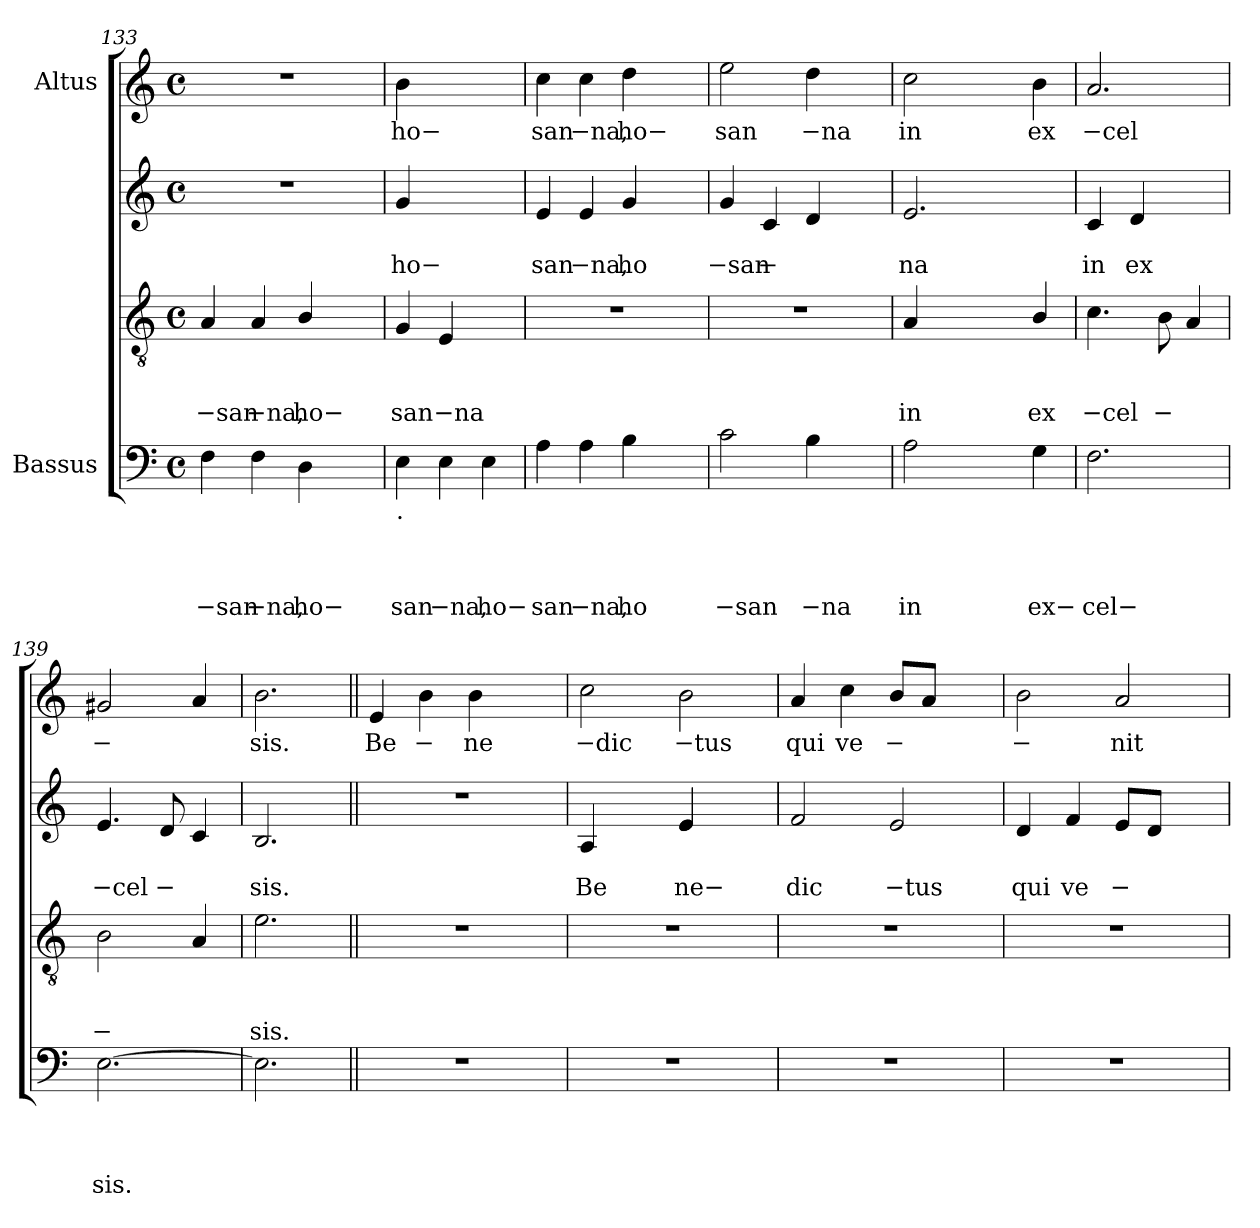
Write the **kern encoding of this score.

**kern	**text	**text	**text	**text	**kern	**text	**text	**text	**kern	**text	**text	**kern	**text
*part4	*part4	*part4	*part4	*part4	*part3	*part3	*part3	*part3	*part2	*part2	*part2	*part1	*part1
*staff4	*staff4	*staff4	*staff4	*staff4	*staff3	*staff3	*staff3	*staff3	*staff2	*staff2	*staff2	*staff1	*staff1
*I"Bassus	*	*	*	*	*	*	*	*	*	*	*	*I"Altus	*
*clefF4	*	*	*	*	*clefGv2	*	*	*	*clefG2	*	*	*clefG2	*
*k[]	*	*	*	*	*k[]	*	*	*	*k[]	*	*	*k[]	*
*C:	*	*	*	*	*C:	*	*	*	*C:	*	*	*C:	*
*M4/4	*	*	*	*	*M4/4	*	*	*	*M4/4	*	*	*M4/4	*
*met(c)	*	*	*	*	*met(c)	*	*	*	*met(c)	*	*	*met(c)	*
=133	=133	=133	=133	=133	=133	=133	=133	=133	=133	=133	=133	=133	=133
!	!	!	!	!LO:LY:b:rj	!	!	!	!LO:LY:b:rj	!LO:N:vis=1	!	!	!LO:N:vis=1	!
4F\	.	.	.	−san	4A/	.	.	−san	1r	.	.	1r	.
!	!	!	!	!LO:LY:b:rj	!	!	!	!LO:LY:b:rj	!	!	!	!	!
4F\	.	.	.	−na,	4A/	.	.	−na,	.	.	.	.	.
!	!	!	!	!LO:LY:b	!	!	!	!LO:LY:b	!	!	!	!	!
4D\	.	.	.	ho−	4B/	.	.	ho−	.	.	.	.	.
4ryy	.	.	.	.	4ryy	.	.	.	.	.	.	.	.
!!LO:LB:g=z
=134	=134	=134	=134	=134	=134	=134	=134	=134	=134	=134	=134	=134	=134
!LO:TX:b:t=.	!	!	!	!	!	!	!	!	!	!	!	!	!
!	!	!	!	!LO:LY:b	!	!	!	!LO:LY:b	!	!	!LO:LY:b	!	!LO:LY:b
4E\	.	.	.	san	4G/	.	.	san	4g/	.	ho−	4b\	ho−
!	!	!	!	!LO:LY:b:rj	!	!	!	!LO:LY:b:rj	!	!	!	!	!
4E\	.	.	.	−na,	4E/	.	.	−na	2ryy	.	.	2ryy	.
!	!	!	!	!LO:LY:b	!	!	!	!	!	!	!	!	!
4E\	.	.	.	ho−	4ryy	.	.	.	.	.	.	.	.
=135	=135	=135	=135	=135	=135	=135	=135	=135	=135	=135	=135	=135	=135
!	!	!	!	!LO:LY:b	!LO:N:vis=1	!	!	!	!	!	!LO:LY:b	!	!LO:LY:b
4A\	.	.	.	san	1r	.	.	.	4e/	.	san	4cc\	san
!	!	!	!	!LO:LY:b:rj	!	!	!	!	!	!	!LO:LY:b:rj	!	!LO:LY:b:rj
4A\	.	.	.	−na,	.	.	.	.	4e/	.	−na,	4cc\	−na,
!	!	!	!	!LO:LY:b	!	!	!	!	!	!	!LO:LY:b	!	!LO:LY:b
4B\	.	.	.	ho	.	.	.	.	4g/	.	ho	4dd\	ho−
4ryy	.	.	.	.	.	.	.	.	4ryy	.	.	4ryy	.
=136	=136	=136	=136	=136	=136	=136	=136	=136	=136	=136	=136	=136	=136
!	!	!	!	!LO:LY:b:rj	!LO:N:vis=1	!	!	!	!	!	!LO:LY:b:rj	!	!LO:LY:b
2c\	.	.	.	−san	1r	.	.	.	4g/	.	−san	2ee\	san
!	!	!	!	!	!	!	!	!	!	!	!LO:LY:b	!	!
.	.	.	.	.	.	.	.	.	4c/	.	−	.	.
!	!	!	!	!LO:LY:b:rj	!	!	!	!	!	!	!	!	!LO:LY:b:rj
4B\	.	.	.	−na	.	.	.	.	4d/	.	.	4dd\	−na
4ryy	.	.	.	.	.	.	.	.	4ryy	.	.	4ryy	.
=137	=137	=137	=137	=137	=137	=137	=137	=137	=137	=137	=137	=137	=137
!	!	!	!	!LO:LY:b	!	!	!	!LO:LY:b	!	!	!LO:LY:b	!	!LO:LY:b
2A\	.	.	.	in	4A/	.	.	in	2.e/	.	na	2cc\	in
.	.	.	.	.	2ryy	.	.	.	.	.	.	.	.
4ryy	.	.	.	.	.	.	.	.	.	.	.	4ryy	.
!	!	!	!	!LO:LY:b	!	!	!	!LO:LY:b	!	!	!	!	!LO:LY:b
4G\	.	.	.	ex−	4B/	.	.	ex	4ryy	.	.	4b\	ex
=138	=138	=138	=138	=138	=138	=138	=138	=138	=138	=138	=138	=138	=138
!	!	!	!	!LO:LY:b	!	!	!	!LO:LY:b:rj	!	!	!LO:LY:b	!	!LO:LY:b:rj
2.F\	.	.	.	cel−	4.c\	.	.	−cel	4c/	.	in	2.a/	−cel
!	!	!	!	!	!	!	!	!	!	!	!LO:LY:b	!	!
.	.	.	.	.	.	.	.	.	4d/	.	ex	.	.
!	!	!	!	!	!	!	!	!LO:LY:b	!	!	!	!	!
.	.	.	.	.	8B\	.	.	−	.	.	.	.	.
.	.	.	.	.	4A/	.	.	.	4ryy	.	.	.	.
=139	=139	=139	=139	=139	=139	=139	=139	=139	=139	=139	=139	=139	=139
!	!	!	!	!LO:LY:b	!	!	!	!LO:LY:b	!	!	!LO:LY:b:rj	!	!LO:LY:b
[>2.E\	.	.	.	sis.	2B\	.	.	−	4.e/	.	−cel	2g#X/	−
!	!	!	!	!	!	!	!	!	!	!	!LO:LY:b	!	!
.	.	.	.	.	.	.	.	.	8d/	.	−	.	.
.	.	.	.	.	4A/	.	.	.	4c/	.	.	4a/	.
=140	=140	=140	=140	=140	=140	=140	=140	=140	=140	=140	=140	=140	=140
!	!	!	!	!	!	!	!	!LO:LY:b	!	!	!LO:LY:b	!	!LO:LY:b
2.E\]	.	.	.	.	2.e\	.	.	sis.	2.B/	.	sis.	2.b\	sis.
!!LO:PB:g=z
=141||	=141||	=141||	=141||	=141||	=141||	=141||	=141||	=141||	=141||	=141||	=141||	=141||	=141||
!	!	!	!	!	!	!	!	!	!LO:N:vis=1	!	!	!	!LO:LY:b
1r	.	.	.	.	1r	.	.	.	1r	.	.	4e/	Be
!	!	!	!	!	!	!	!	!	!	!	!	!	!LO:LY:b
.	.	.	.	.	.	.	.	.	.	.	.	4b\	−
!	!	!	!	!	!	!	!	!	!	!	!	!	!LO:LY:b
.	.	.	.	.	.	.	.	.	.	.	.	4b\	ne
.	.	.	.	.	.	.	.	.	.	.	.	4ryy	.
=142	=142	=142	=142	=142	=142	=142	=142	=142	=142	=142	=142	=142	=142
!	!	!	!	!	!	!	!	!	!	!	!LO:LY:b	!	!LO:LY:b:rj
*	*	*	*	*	*	*	*	*	*^	*	*	*	*
1r	.	.	.	.	1r	.	.	.	4A/	2ryy	.	Be	2cc\	−dic
.	.	.	.	.	.	.	.	.	4ryy	.	.	.	.	.
!	!	!	!	!	!	!	!	!	!	!	!	!LO:LY:b	!	!
!	!	!	!	!	!	!	!	!	!	!	!	!LO:LY:b	!	!LO:LY:b:rj
.	.	.	.	.	.	.	.	.	4e/	4e/	.	ne−	2b\	−tus
.	.	.	.	.	.	.	.	.	4ryy	4ryy	.	.	.	.
=143	=143	=143	=143	=143	=143	=143	=143	=143	=143	=143	=143	=143	=143	=143
!	!	!	!	!	!	!	!	!	!	!	!	!LO:LY:b	!	!LO:LY:b
*	*	*	*	*	*	*	*	*	*v	*v	*	*	*	*
1r	.	.	.	.	1r	.	.	.	2f/	.	dic	4a/	qui
!	!	!	!	!	!	!	!	!	!	!	!	!	!LO:LY:b
.	.	.	.	.	.	.	.	.	.	.	.	4cc\	ve
!	!	!	!	!	!	!	!	!	!	!	!LO:LY:b:rj	!	!LO:LY:b
.	.	.	.	.	.	.	.	.	2e/	.	−tus	8b/L	−
.	.	.	.	.	.	.	.	.	.	.	.	8a/J	.
.	.	.	.	.	.	.	.	.	.	.	.	4ryy	.
=144	=144	=144	=144	=144	=144	=144	=144	=144	=144	=144	=144	=144	=144
!	!	!	!	!	!	!	!	!	!	!	!LO:LY:b	!	!LO:LY:b
1r	.	.	.	.	1r	.	.	.	4d/	.	qui	2b\	−
!	!	!	!	!	!	!	!	!	!	!	!LO:LY:b	!	!
.	.	.	.	.	.	.	.	.	4f/	.	ve	.	.
!	!	!	!	!	!	!	!	!	!	!	!LO:LY:b	!	!LO:LY:b
.	.	.	.	.	.	.	.	.	8e/L	.	−	2a/	nit
.	.	.	.	.	.	.	.	.	8d/J	.	.	.	.
.	.	.	.	.	.	.	.	.	4ryy	.	.	.	.
=	=	=	=	=	=	=	=	=	=	=	=	=	=
*-	*-	*-	*-	*-	*-	*-	*-	*-	*-	*-	*-	*-	*-
